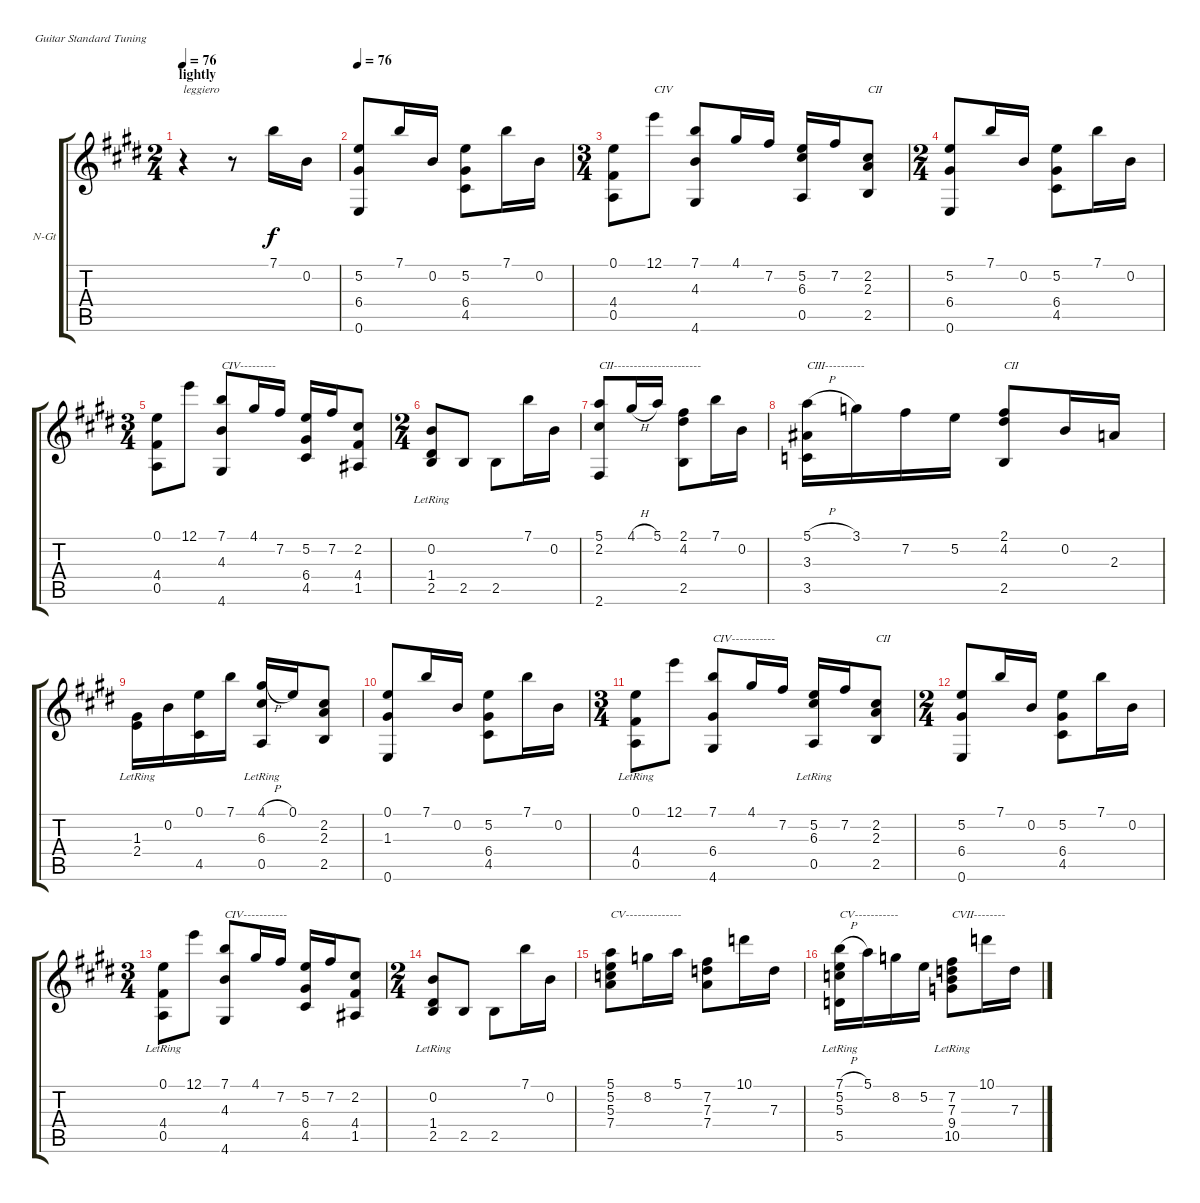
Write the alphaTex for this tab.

\bracketExtendMode groupsimilarinstruments
\firstSystemTrackNameOrientation horizontal
\otherSystemsTrackNameOrientation horizontal
\track ("govia" "N-Gt") {instrument acousticguitarnylon}
\staff {score tabs}
\tuning (E4 B3 G3 D3 A2 E2)
\ts (2 4)
\section ("" "lightly")
\tempo 76
\clef g2
\ks e
r.4{txt "leggiero" dy f instrument acousticguitarnylon} r.8 7.1.16 0.2.16 |
\tempo 76
(5.2 6.4 0.6).8 7.1.16 0.2.16 (5.2 6.4 4.5).8 7.1.16 0.2.16 |
\ts (3 4)
(0.1 4.4 0.5).8 12.1.8{txt "CIV"} (7.1 4.3 4.6).8 4.1.16 7.2.16 (5.2 6.3 0.5).16 7.2.16 (2.2 2.3 2.5).8{txt "CII"} |
\ts (2 4)
(5.2 6.4 0.6).8 7.1.16 0.2.16 (5.2 6.4 4.5).8 7.1.16 0.2.16 |
\ts (3 4)
(0.1 4.4 0.5).8 12.1.8 (7.1 4.3 4.6).8{txt "CIV---------"} 4.1.16 7.2.16 (5.2 6.4 4.5).16 7.2.16 (2.2 4.4 1.5).8 |
\ts (2 4)
(0.2{lr} 1.4{lr} 2.5).8 2.5.8 2.5.8 7.1.16 0.2.16 |
(5.1 2.2 2.6).8{txt "CII----------------------"} 4.1{h}.16 5.1.16 (2.1 4.2 2.5).8 7.1.16 0.2.16 |
(5.1{h} 3.3 3.5).16{txt "CIII----------"} 3.1.16 7.2.16 5.2.16 (2.1 4.2 2.5).8{txt "CII"} 0.2.16 2.3.16 |
(1.3 2.4{lr}).16 0.2.16 (0.1 4.5).16 7.1.16 (4.1{h} 6.3 0.5{lr}).16 0.1.16 (2.2 2.3 2.5).8 |
(0.1 1.3 0.6).8 7.1.16 0.2.16 (5.2 6.4 4.5).8 7.1.16 0.2.16 |
\ts (3 4)
(0.1 4.4{lr} 0.5{lr}).8 12.1.8 (7.1 6.4 4.6).8{txt "CIV-----------"} 4.1.16 7.2.16 (5.2 6.3 0.5{lr}).16 7.2.16 (2.2 2.3 2.5).8{txt "CII"} |
\ts (2 4)
(5.2 6.4 0.6).8 7.1.16 0.2.16 (5.2 6.4 4.5).8 7.1.16 0.2.16 |
\ts (3 4)
(0.1 4.4 0.5{lr}).8 12.1.8 (7.1 4.3 4.6).8{txt "CIV-----------"} 4.1.16 7.2.16 (5.2 6.4 4.5).16 7.2.16 (2.2 4.4 1.5).8 |
\ts (2 4)
(0.2{lr} 1.4{lr} 2.5{lr}).8 2.5.8 2.5.8 7.1.16 0.2.16 |
(5.1 5.2 5.3 7.4).8{txt "CV--------------"} 8.2.16 5.1.16 (7.2 7.3 7.4).8 10.1.16 7.3.16 |
(7.1{h} 5.2{lr} 5.3{lr} 5.5{lr}).16{txt "CV-----------"} 5.1.16 8.2.16 5.2.16 (7.2 7.3{lr} 9.4 10.5).8{txt "CVII--------"} 10.1.16 7.3.16
